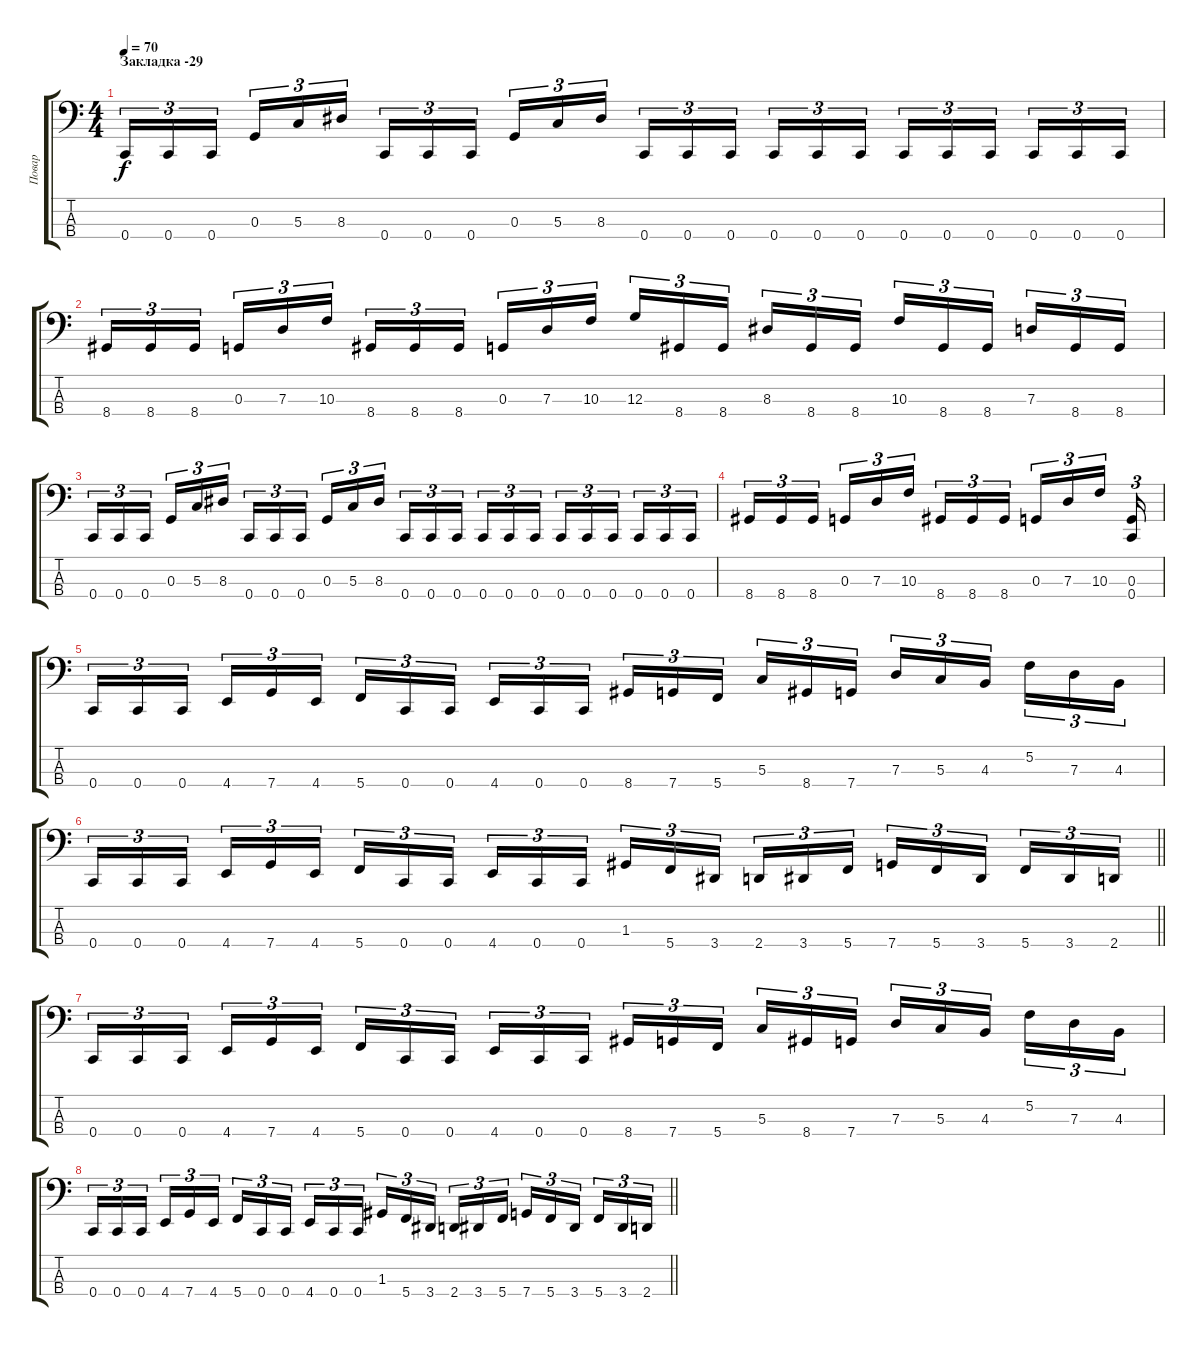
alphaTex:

\track ("Повар" "Повар") {instrument electricbasspick}
\staff {score tabs}
\tuning (F2 C2 G1 C1) {hide}
\ts (4 4)
\section ("" "Закладка -29")
\tempo 70
\clef f4
\ks c
0.4.16{tu (3 2) dy f} 0.4.16{tu (3 2)} 0.4.16{tu (3 2) beam splitsecondary} 0.3.16{tu (3 2)} 5.3.16{tu (3 2)} 8.3.16{tu (3 2)} 0.4.16{tu (3 2)} 0.4.16{tu (3 2)} 0.4.16{tu (3 2) beam splitsecondary} 0.3.16{tu (3 2)} 5.3.16{tu (3 2)} 8.3.16{tu (3 2)} 0.4.16{tu (3 2)} 0.4.16{tu (3 2)} 0.4.16{tu (3 2) beam splitsecondary} 0.4.16{tu (3 2)} 0.4.16{tu (3 2)} 0.4.16{tu (3 2)} 0.4.16{tu (3 2)} 0.4.16{tu (3 2)} 0.4.16{tu (3 2) beam splitsecondary} 0.4.16{tu (3 2)} 0.4.16{tu (3 2)} 0.4.16{tu (3 2)} |
8.4.16{tu (3 2)} 8.4.16{tu (3 2)} 8.4.16{tu (3 2) beam splitsecondary} 0.3.16{tu (3 2)} 7.3.16{tu (3 2)} 10.3.16{tu (3 2)} 8.4.16{tu (3 2)} 8.4.16{tu (3 2)} 8.4.16{tu (3 2) beam splitsecondary} 0.3.16{tu (3 2)} 7.3.16{tu (3 2)} 10.3.16{tu (3 2)} 12.3.16{tu (3 2)} 8.4.16{tu (3 2)} 8.4.16{tu (3 2) beam splitsecondary} 8.3.16{tu (3 2)} 8.4.16{tu (3 2)} 8.4.16{tu (3 2)} 10.3.16{tu (3 2)} 8.4.16{tu (3 2)} 8.4.16{tu (3 2) beam splitsecondary} 7.3.16{tu (3 2)} 8.4.16{tu (3 2)} 8.4.16{tu (3 2)} |
0.4.16{tu (3 2)} 0.4.16{tu (3 2)} 0.4.16{tu (3 2) beam splitsecondary} 0.3.16{tu (3 2)} 5.3.16{tu (3 2)} 8.3.16{tu (3 2)} 0.4.16{tu (3 2)} 0.4.16{tu (3 2)} 0.4.16{tu (3 2) beam splitsecondary} 0.3.16{tu (3 2)} 5.3.16{tu (3 2)} 8.3.16{tu (3 2)} 0.4.16{tu (3 2)} 0.4.16{tu (3 2)} 0.4.16{tu (3 2) beam splitsecondary} 0.4.16{tu (3 2)} 0.4.16{tu (3 2)} 0.4.16{tu (3 2)} 0.4.16{tu (3 2)} 0.4.16{tu (3 2)} 0.4.16{tu (3 2) beam splitsecondary} 0.4.16{tu (3 2)} 0.4.16{tu (3 2)} 0.4.16{tu (3 2)} |
8.4.16{tu (3 2)} 8.4.16{tu (3 2)} 8.4.16{tu (3 2) beam splitsecondary} 0.3.16{tu (3 2)} 7.3.16{tu (3 2)} 10.3.16{tu (3 2)} 8.4.16{tu (3 2)} 8.4.16{tu (3 2)} 8.4.16{tu (3 2) beam splitsecondary} 0.3.16{tu (3 2)} 7.3.16{tu (3 2)} 10.3.16{tu (3 2)} (0.3 0.4).16{tu (3 2)} |
0.4.16{tu (3 2)} 0.4.16{tu (3 2)} 0.4.16{tu (3 2) beam splitsecondary} 4.4.16{tu (3 2)} 7.4.16{tu (3 2)} 4.4.16{tu (3 2)} 5.4.16{tu (3 2)} 0.4.16{tu (3 2)} 0.4.16{tu (3 2) beam splitsecondary} 4.4.16{tu (3 2)} 0.4.16{tu (3 2)} 0.4.16{tu (3 2)} 8.4.16{tu (3 2)} 7.4.16{tu (3 2)} 5.4.16{tu (3 2) beam splitsecondary} 5.3.16{tu (3 2)} 8.4.16{tu (3 2)} 7.4.16{tu (3 2)} 7.3.16{tu (3 2)} 5.3.16{tu (3 2)} 4.3.16{tu (3 2) beam splitsecondary} 5.2.16{tu (3 2)} 7.3.16{tu (3 2)} 4.3.16{tu (3 2)} |
\barLineRight lightlight
0.4.16{tu (3 2)} 0.4.16{tu (3 2)} 0.4.16{tu (3 2) beam splitsecondary} 4.4.16{tu (3 2)} 7.4.16{tu (3 2)} 4.4.16{tu (3 2)} 5.4.16{tu (3 2)} 0.4.16{tu (3 2)} 0.4.16{tu (3 2) beam splitsecondary} 4.4.16{tu (3 2)} 0.4.16{tu (3 2)} 0.4.16{tu (3 2)} 1.3.16{tu (3 2)} 5.4.16{tu (3 2)} 3.4.16{tu (3 2) beam splitsecondary} 2.4.16{tu (3 2)} 3.4.16{tu (3 2)} 5.4.16{tu (3 2)} 7.4.16{tu (3 2)} 5.4.16{tu (3 2)} 3.4.16{tu (3 2) beam splitsecondary} 5.4.16{tu (3 2)} 3.4.16{tu (3 2)} 2.4.16{tu (3 2)} |
0.4.16{tu (3 2)} 0.4.16{tu (3 2)} 0.4.16{tu (3 2) beam splitsecondary} 4.4.16{tu (3 2)} 7.4.16{tu (3 2)} 4.4.16{tu (3 2)} 5.4.16{tu (3 2)} 0.4.16{tu (3 2)} 0.4.16{tu (3 2) beam splitsecondary} 4.4.16{tu (3 2)} 0.4.16{tu (3 2)} 0.4.16{tu (3 2)} 8.4.16{tu (3 2)} 7.4.16{tu (3 2)} 5.4.16{tu (3 2) beam splitsecondary} 5.3.16{tu (3 2)} 8.4.16{tu (3 2)} 7.4.16{tu (3 2)} 7.3.16{tu (3 2)} 5.3.16{tu (3 2)} 4.3.16{tu (3 2) beam splitsecondary} 5.2.16{tu (3 2)} 7.3.16{tu (3 2)} 4.3.16{tu (3 2)} |
\barLineRight lightlight
0.4.16{tu (3 2)} 0.4.16{tu (3 2)} 0.4.16{tu (3 2) beam splitsecondary} 4.4.16{tu (3 2)} 7.4.16{tu (3 2)} 4.4.16{tu (3 2)} 5.4.16{tu (3 2)} 0.4.16{tu (3 2)} 0.4.16{tu (3 2) beam splitsecondary} 4.4.16{tu (3 2)} 0.4.16{tu (3 2)} 0.4.16{tu (3 2)} 1.3.16{tu (3 2)} 5.4.16{tu (3 2)} 3.4.16{tu (3 2) beam splitsecondary} 2.4.16{tu (3 2)} 3.4.16{tu (3 2)} 5.4.16{tu (3 2)} 7.4.16{tu (3 2)} 5.4.16{tu (3 2)} 3.4.16{tu (3 2) beam splitsecondary} 5.4.16{tu (3 2)} 3.4.16{tu (3 2)} 2.4.16{tu (3 2)}
